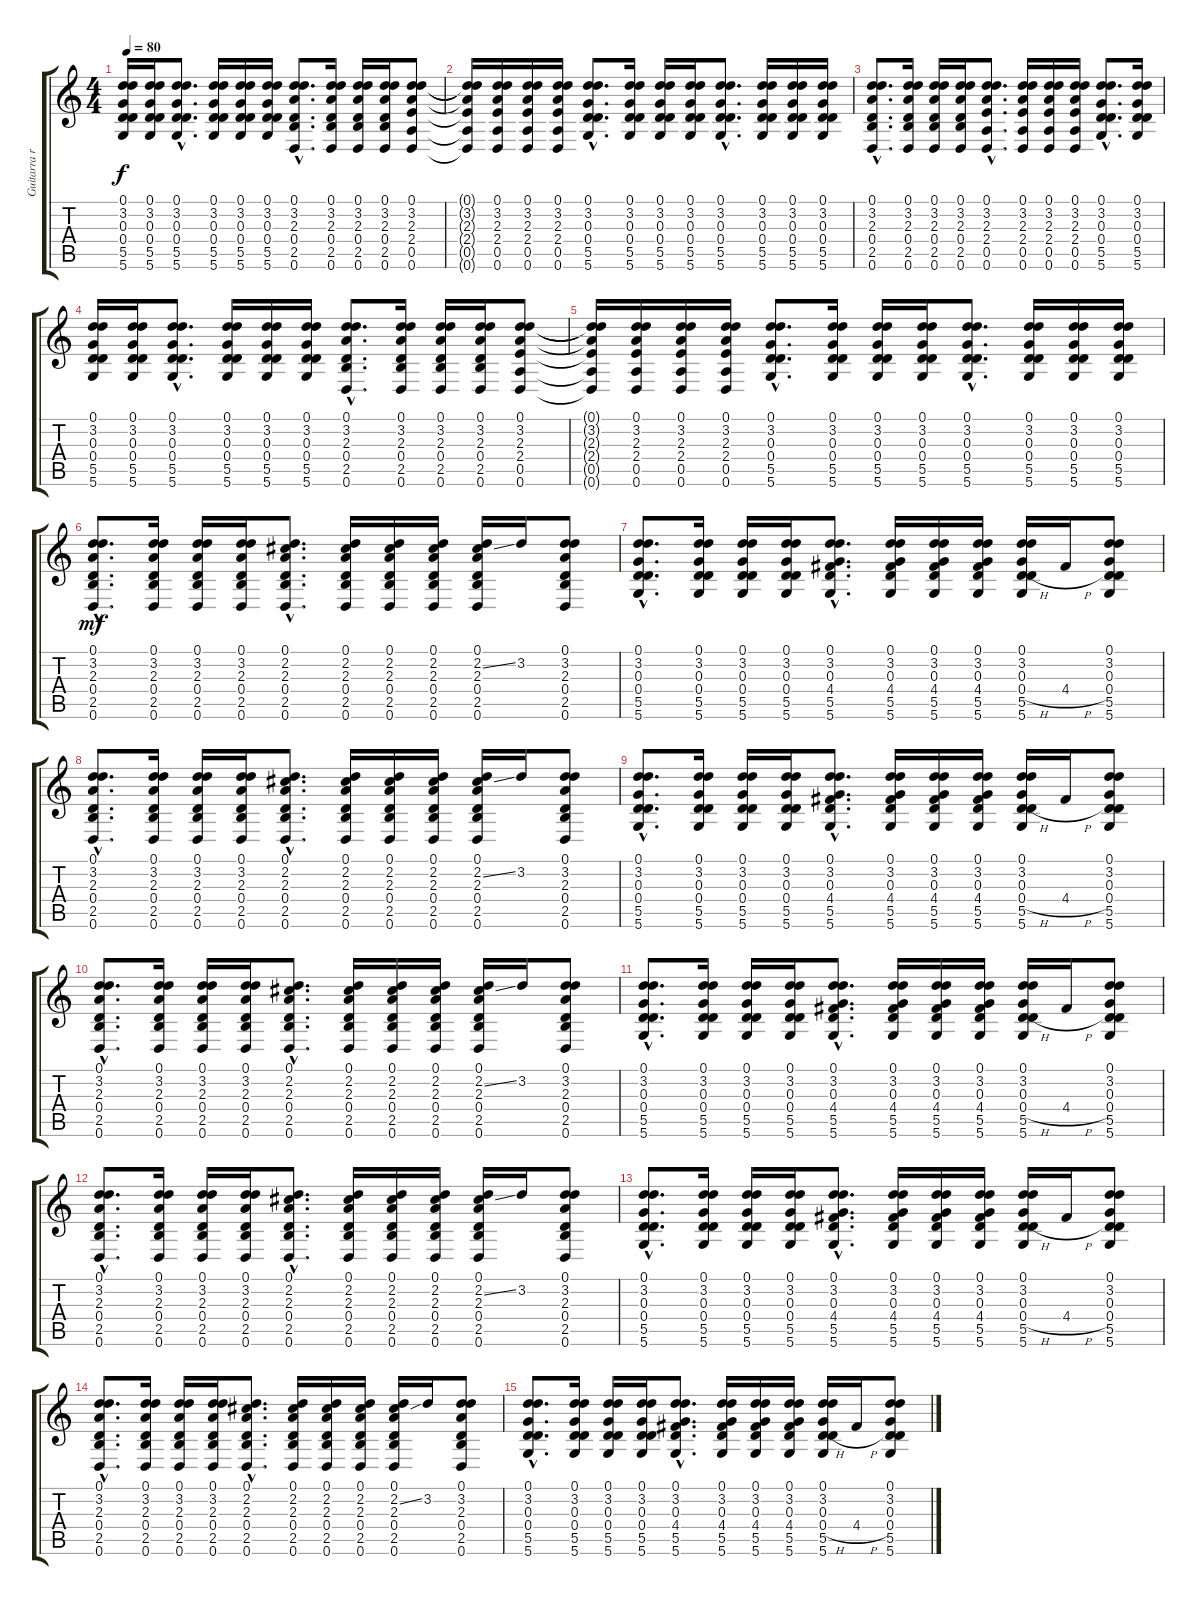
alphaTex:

\track ("Guitarra ritmica" "Guitarra r") {instrument acousticguitarnylon}
\staff {score tabs}
\tuning (D4 B3 G3 D3 A2 D2) {hide}
\ts (4 4)
\tempo 80
\clef g2
\ks c
(0.1 3.2 0.3 0.4 5.5 5.6).16{dy f} (0.1 3.2 0.3 0.4 5.5 5.6).16 (0.1{hac} 3.2{hac} 0.3{hac} 0.4{hac} 5.5{hac} 5.6{hac}).8{d} (0.1 3.2 0.3 0.4 5.5 5.6).16 (0.1 3.2 0.3 0.4 5.5 5.6).16 (0.1 3.2 0.3 0.4 5.5 5.6).16 (0.1{hac} 3.2{hac} 2.3{hac} 0.4{hac} 2.5{hac} 0.6{hac}).8{d} (0.1 3.2 2.3 0.4 2.5 0.6).16 (0.1 3.2 2.3 0.4 2.5 0.6).16 (0.1 3.2 2.3 0.4 2.5 0.6).16 (0.1 3.2 2.3 2.4 0.5 0.6).8 |
(0.1{t} 3.2{t} 2.3{t} 2.4{t} 0.5{t} 0.6{t}).16 (0.1 3.2 2.3 2.4 0.5 0.6).16 (0.1 3.2 2.3 2.4 0.5 0.6).16 (0.1 3.2 2.3 2.4 0.5 0.6).16 (0.1{hac} 3.2{hac} 0.3{hac} 0.4{hac} 5.5{hac} 5.6{hac}).8{d} (0.1 3.2 0.3 0.4 5.5 5.6).16 (0.1 3.2 0.3 0.4 5.5 5.6).16 (0.1 3.2 0.3 0.4 5.5 5.6).16 (0.1{hac} 3.2{hac} 0.3{hac} 0.4{hac} 5.5{hac} 5.6{hac}).8{d} (0.1 3.2 0.3 0.4 5.5 5.6).16 (0.1 3.2 0.3 0.4 5.5 5.6).16 (0.1 3.2 0.3 0.4 5.5 5.6).16 |
(0.1{hac} 3.2{hac} 2.3{hac} 0.4{hac} 2.5{hac} 0.6{hac}).8{d} (0.1 3.2 2.3 0.4 2.5 0.6).16 (0.1 3.2 2.3 0.4 2.5 0.6).16 (0.1 3.2 2.3 0.4 2.5 0.6).16 (0.1{hac} 3.2{hac} 2.3{hac} 2.4{hac} 0.5{hac} 0.6{hac}).8{d} (0.1 3.2 2.3 2.4 0.5 0.6).16 (0.1 3.2 2.3 2.4 0.5 0.6).16 (0.1 3.2 2.3 2.4 0.5 0.6).16 (0.1{hac} 3.2{hac} 0.3{hac} 0.4{hac} 5.5{hac} 5.6{hac}).8{d} (0.1 3.2 0.3 0.4 5.5 5.6).16 |
(0.1 3.2 0.3 0.4 5.5 5.6).16 (0.1 3.2 0.3 0.4 5.5 5.6).16 (0.1{hac} 3.2{hac} 0.3{hac} 0.4{hac} 5.5{hac} 5.6{hac}).8{d} (0.1 3.2 0.3 0.4 5.5 5.6).16 (0.1 3.2 0.3 0.4 5.5 5.6).16 (0.1 3.2 0.3 0.4 5.5 5.6).16 (0.1{hac} 3.2{hac} 2.3{hac} 0.4{hac} 2.5{hac} 0.6{hac}).8{d} (0.1 3.2 2.3 0.4 2.5 0.6).16 (0.1 3.2 2.3 0.4 2.5 0.6).16 (0.1 3.2 2.3 0.4 2.5 0.6).16 (0.1 3.2 2.3 2.4 0.5 0.6).8 |
(0.1{t} 3.2{t} 2.3{t} 2.4{t} 0.5{t} 0.6{t}).16 (0.1 3.2 2.3 2.4 0.5 0.6).16 (0.1 3.2 2.3 2.4 0.5 0.6).16 (0.1 3.2 2.3 2.4 0.5 0.6).16 (0.1{hac} 3.2{hac} 0.3{hac} 0.4{hac} 5.5{hac} 5.6{hac}).8{d} (0.1 3.2 0.3 0.4 5.5 5.6).16 (0.1 3.2 0.3 0.4 5.5 5.6).16 (0.1 3.2 0.3 0.4 5.5 5.6).16 (0.1{hac} 3.2{hac} 0.3{hac} 0.4{hac} 5.5{hac} 5.6{hac}).8{d} (0.1 3.2 0.3 0.4 5.5 5.6).16 (0.1 3.2 0.3 0.4 5.5 5.6).16 (0.1 3.2 0.3 0.4 5.5 5.6).16 |
(0.1{hac} 3.2{hac} 2.3{hac} 0.4{hac} 2.5{hac} 0.6{hac}).8{d dy mf} (0.1 3.2 2.3 0.4 2.5 0.6).16 (0.1 3.2 2.3 0.4 2.5 0.6).16 (0.1 3.2 2.3 0.4 2.5 0.6).16 (0.1{hac} 2.2{hac} 2.3{hac} 0.4{hac} 2.5{hac} 0.6{hac}).8{d} (0.1 2.2 2.3 0.4 2.5 0.6).16 (0.1 2.2 2.3 0.4 2.5 0.6).16 (0.1 2.2 2.3 0.4 2.5 0.6).16 (0.1 2.2{ss} 2.3 0.4 2.5 0.6).16 3.2.16 (0.1 3.2 2.3 0.4 2.5 0.6).8 |
(0.1{hac} 3.2{hac} 0.3{hac} 0.4{hac} 5.5{hac} 5.6{hac}).8{d} (0.1 3.2 0.3 0.4 5.5 5.6).16 (0.1 3.2 0.3 0.4 5.5 5.6).16 (0.1 3.2 0.3 0.4 5.5 5.6).16 (0.1{hac} 3.2{hac} 0.3{hac} 4.4{hac} 5.5{hac} 5.6{hac}).8{d} (0.1 3.2 0.3 4.4 5.5 5.6).16 (0.1 3.2 0.3 4.4 5.5 5.6).16 (0.1 3.2 0.3 4.4 5.5 5.6).16 (0.1 3.2 0.3 0.4{h} 5.5 5.6).16 4.4{h}.16 (0.1 3.2 0.3 0.4 5.5 5.6).8 |
(0.1{hac} 3.2{hac} 2.3{hac} 0.4{hac} 2.5{hac} 0.6{hac}).8{d} (0.1 3.2 2.3 0.4 2.5 0.6).16 (0.1 3.2 2.3 0.4 2.5 0.6).16 (0.1 3.2 2.3 0.4 2.5 0.6).16 (0.1{hac} 2.2{hac} 2.3{hac} 0.4{hac} 2.5{hac} 0.6{hac}).8{d} (0.1 2.2 2.3 0.4 2.5 0.6).16 (0.1 2.2 2.3 0.4 2.5 0.6).16 (0.1 2.2 2.3 0.4 2.5 0.6).16 (0.1 2.2{ss} 2.3 0.4 2.5 0.6).16 3.2.16 (0.1 3.2 2.3 0.4 2.5 0.6).8 |
(0.1{hac} 3.2{hac} 0.3{hac} 0.4{hac} 5.5{hac} 5.6{hac}).8{d} (0.1 3.2 0.3 0.4 5.5 5.6).16 (0.1 3.2 0.3 0.4 5.5 5.6).16 (0.1 3.2 0.3 0.4 5.5 5.6).16 (0.1{hac} 3.2{hac} 0.3{hac} 4.4{hac} 5.5{hac} 5.6{hac}).8{d} (0.1 3.2 0.3 4.4 5.5 5.6).16 (0.1 3.2 0.3 4.4 5.5 5.6).16 (0.1 3.2 0.3 4.4 5.5 5.6).16 (0.1 3.2 0.3 0.4{h} 5.5 5.6).16 4.4{h}.16 (0.1 3.2 0.3 0.4 5.5 5.6).8 |
(0.1{hac} 3.2{hac} 2.3{hac} 0.4{hac} 2.5{hac} 0.6{hac}).8{d} (0.1 3.2 2.3 0.4 2.5 0.6).16 (0.1 3.2 2.3 0.4 2.5 0.6).16 (0.1 3.2 2.3 0.4 2.5 0.6).16 (0.1{hac} 2.2{hac} 2.3{hac} 0.4{hac} 2.5{hac} 0.6{hac}).8{d} (0.1 2.2 2.3 0.4 2.5 0.6).16 (0.1 2.2 2.3 0.4 2.5 0.6).16 (0.1 2.2 2.3 0.4 2.5 0.6).16 (0.1 2.2{ss} 2.3 0.4 2.5 0.6).16 3.2.16 (0.1 3.2 2.3 0.4 2.5 0.6).8 |
(0.1{hac} 3.2{hac} 0.3{hac} 0.4{hac} 5.5{hac} 5.6{hac}).8{d} (0.1 3.2 0.3 0.4 5.5 5.6).16 (0.1 3.2 0.3 0.4 5.5 5.6).16 (0.1 3.2 0.3 0.4 5.5 5.6).16 (0.1{hac} 3.2{hac} 0.3{hac} 4.4{hac} 5.5{hac} 5.6{hac}).8{d} (0.1 3.2 0.3 4.4 5.5 5.6).16 (0.1 3.2 0.3 4.4 5.5 5.6).16 (0.1 3.2 0.3 4.4 5.5 5.6).16 (0.1 3.2 0.3 0.4{h} 5.5 5.6).16 4.4{h}.16 (0.1 3.2 0.3 0.4 5.5 5.6).8 |
(0.1{hac} 3.2{hac} 2.3{hac} 0.4{hac} 2.5{hac} 0.6{hac}).8{d} (0.1 3.2 2.3 0.4 2.5 0.6).16 (0.1 3.2 2.3 0.4 2.5 0.6).16 (0.1 3.2 2.3 0.4 2.5 0.6).16 (0.1{hac} 2.2{hac} 2.3{hac} 0.4{hac} 2.5{hac} 0.6{hac}).8{d} (0.1 2.2 2.3 0.4 2.5 0.6).16 (0.1 2.2 2.3 0.4 2.5 0.6).16 (0.1 2.2 2.3 0.4 2.5 0.6).16 (0.1 2.2{ss} 2.3 0.4 2.5 0.6).16 3.2.16 (0.1 3.2 2.3 0.4 2.5 0.6).8 |
(0.1{hac} 3.2{hac} 0.3{hac} 0.4{hac} 5.5{hac} 5.6{hac}).8{d} (0.1 3.2 0.3 0.4 5.5 5.6).16 (0.1 3.2 0.3 0.4 5.5 5.6).16 (0.1 3.2 0.3 0.4 5.5 5.6).16 (0.1{hac} 3.2{hac} 0.3{hac} 4.4{hac} 5.5{hac} 5.6{hac}).8{d} (0.1 3.2 0.3 4.4 5.5 5.6).16 (0.1 3.2 0.3 4.4 5.5 5.6).16 (0.1 3.2 0.3 4.4 5.5 5.6).16 (0.1 3.2 0.3 0.4{h} 5.5 5.6).16 4.4{h}.16 (0.1 3.2 0.3 0.4 5.5 5.6).8 |
(0.1{hac} 3.2{hac} 2.3{hac} 0.4{hac} 2.5{hac} 0.6{hac}).8{d volume 0} (0.1 3.2 2.3 0.4 2.5 0.6).16 (0.1 3.2 2.3 0.4 2.5 0.6).16 (0.1 3.2 2.3 0.4 2.5 0.6).16 (0.1{hac} 2.2{hac} 2.3{hac} 0.4{hac} 2.5{hac} 0.6{hac}).8{d} (0.1 2.2 2.3 0.4 2.5 0.6).16 (0.1 2.2 2.3 0.4 2.5 0.6).16 (0.1 2.2 2.3 0.4 2.5 0.6).16 (0.1 2.2{ss} 2.3 0.4 2.5 0.6).16 3.2.16 (0.1 3.2 2.3 0.4 2.5 0.6).8 |
(0.1{hac} 3.2{hac} 0.3{hac} 0.4{hac} 5.5{hac} 5.6{hac}).8{d} (0.1 3.2 0.3 0.4 5.5 5.6).16 (0.1 3.2 0.3 0.4 5.5 5.6).16 (0.1 3.2 0.3 0.4 5.5 5.6).16 (0.1{hac} 3.2{hac} 0.3{hac} 4.4{hac} 5.5{hac} 5.6{hac}).8{d} (0.1 3.2 0.3 4.4 5.5 5.6).16 (0.1 3.2 0.3 4.4 5.5 5.6).16 (0.1 3.2 0.3 4.4 5.5 5.6).16 (0.1 3.2 0.3 0.4{h} 5.5 5.6).16 4.4{h}.16 (0.1 3.2 0.3 0.4 5.5 5.6).8
